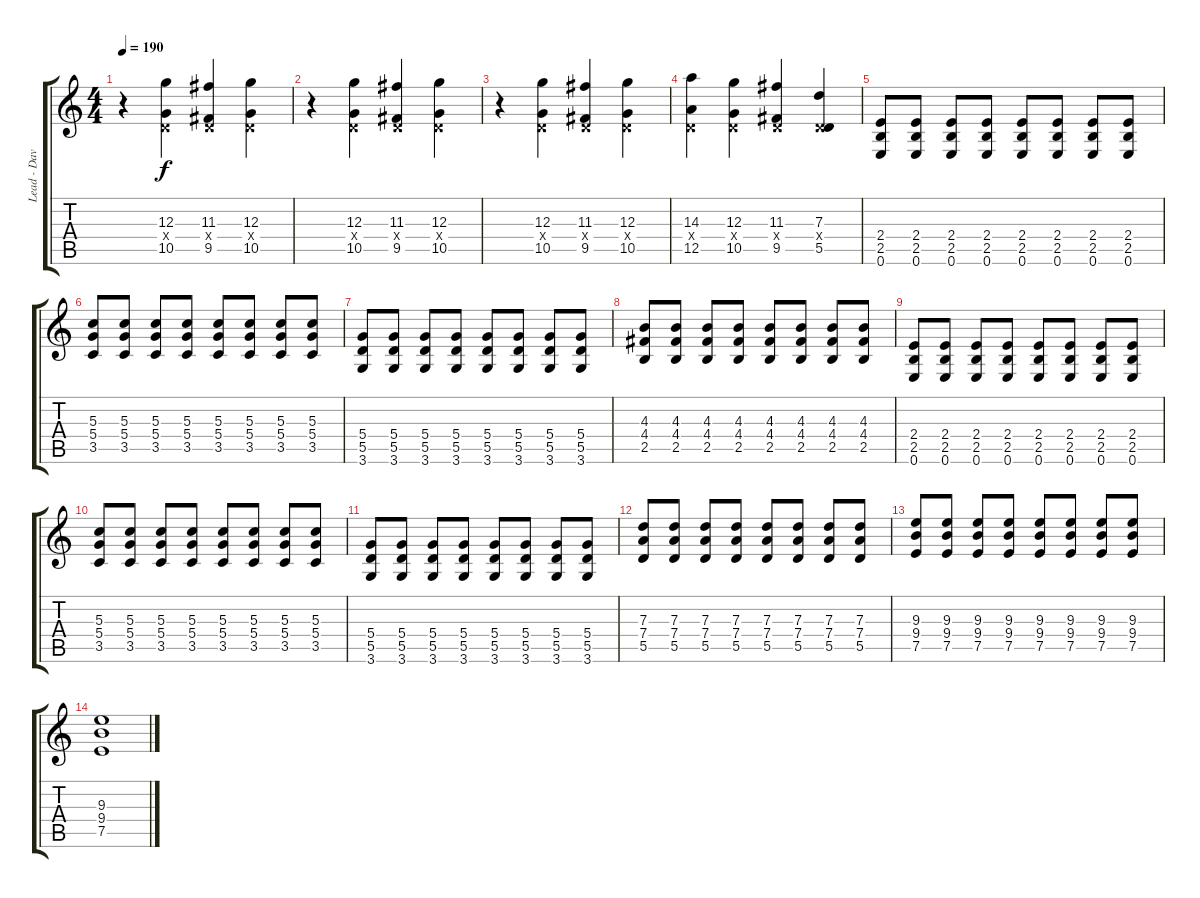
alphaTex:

\track ("Lead - Dave Brownsound" "Lead - Dav") {instrument distortionguitar}
\staff {score tabs}
\tuning (E4 B3 G3 D3 A2 E2) {hide}
\ts (4 4)
\tempo 190
\clef g2
\ks c
r.4{dy f} (12.3 0.4{x} 10.5).4 (11.3 0.4{x} 9.5).4 (12.3 0.4{x} 10.5).4 |
r.4 (12.3 0.4{x} 10.5).4 (11.3 0.4{x} 9.5).4 (12.3 0.4{x} 10.5).4 |
r.4 (12.3 0.4{x} 10.5).4 (11.3 0.4{x} 9.5).4 (12.3 0.4{x} 10.5).4 |
(14.3 0.4{x} 12.5).4 (12.3 0.4{x} 10.5).4 (11.3 0.4{x} 9.5).4 (7.3 0.4{x} 5.5).4 |
(2.4 2.5 0.6).8{volume 13} (2.4 2.5 0.6).8 (2.4 2.5 0.6).8 (2.4 2.5 0.6).8 (2.4 2.5 0.6).8 (2.4 2.5 0.6).8 (2.4 2.5 0.6).8 (2.4 2.5 0.6).8 |
(5.3 5.4 3.5).8 (5.3 5.4 3.5).8 (5.3 5.4 3.5).8 (5.3 5.4 3.5).8 (5.3 5.4 3.5).8 (5.3 5.4 3.5).8 (5.3 5.4 3.5).8 (5.3 5.4 3.5).8 |
(5.4 5.5 3.6).8 (5.4 5.5 3.6).8 (5.4 5.5 3.6).8 (5.4 5.5 3.6).8 (5.4 5.5 3.6).8 (5.4 5.5 3.6).8 (5.4 5.5 3.6).8 (5.4 5.5 3.6).8 |
(4.3 4.4 2.5).8 (4.3 4.4 2.5).8 (4.3 4.4 2.5).8 (4.3 4.4 2.5).8 (4.3 4.4 2.5).8 (4.3 4.4 2.5).8 (4.3 4.4 2.5).8 (4.3 4.4 2.5).8 |
(2.4 2.5 0.6).8 (2.4 2.5 0.6).8 (2.4 2.5 0.6).8 (2.4 2.5 0.6).8 (2.4 2.5 0.6).8 (2.4 2.5 0.6).8 (2.4 2.5 0.6).8 (2.4 2.5 0.6).8 |
(5.3 5.4 3.5).8 (5.3 5.4 3.5).8 (5.3 5.4 3.5).8 (5.3 5.4 3.5).8 (5.3 5.4 3.5).8 (5.3 5.4 3.5).8 (5.3 5.4 3.5).8 (5.3 5.4 3.5).8 |
(5.4 5.5 3.6).8 (5.4 5.5 3.6).8 (5.4 5.5 3.6).8 (5.4 5.5 3.6).8 (5.4 5.5 3.6).8 (5.4 5.5 3.6).8 (5.4 5.5 3.6).8 (5.4 5.5 3.6).8 |
(7.3 7.4 5.5).8 (7.3 7.4 5.5).8 (7.3 7.4 5.5).8 (7.3 7.4 5.5).8 (7.3 7.4 5.5).8 (7.3 7.4 5.5).8 (7.3 7.4 5.5).8 (7.3 7.4 5.5).8 |
(9.3 9.4 7.5).8 (9.3 9.4 7.5).8 (9.3 9.4 7.5).8 (9.3 9.4 7.5).8 (9.3 9.4 7.5).8 (9.3 9.4 7.5).8 (9.3 9.4 7.5).8 (9.3 9.4 7.5).8 |
(9.3 9.4 7.5).1{volume 3}
